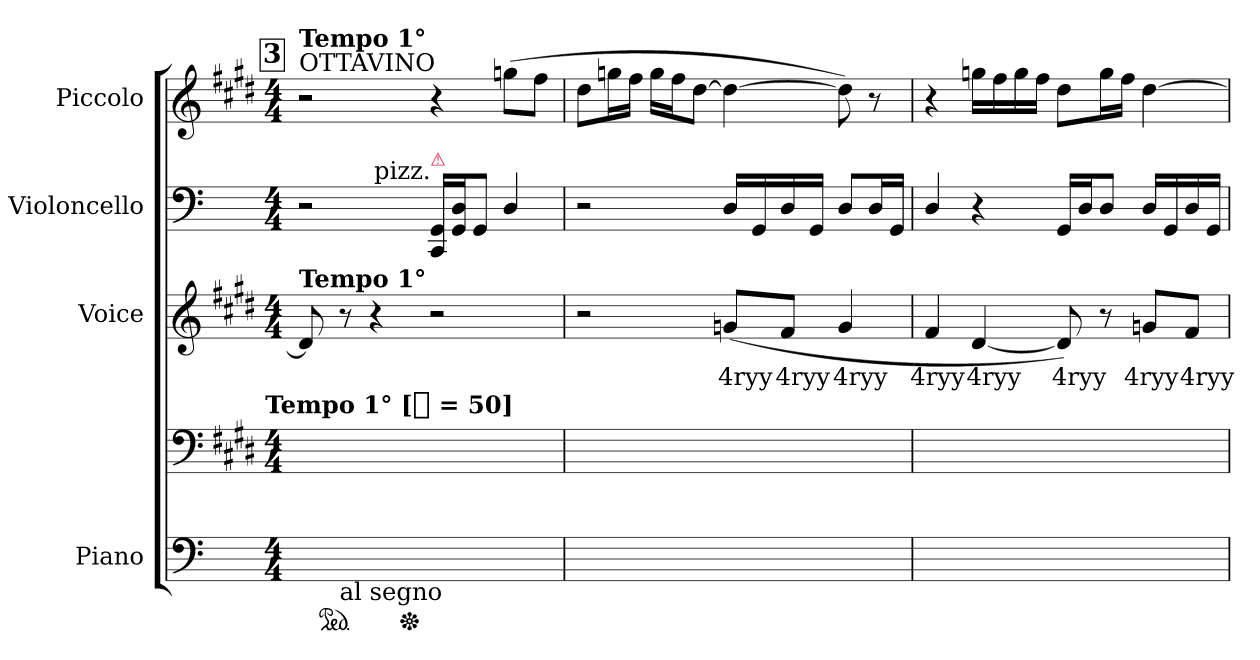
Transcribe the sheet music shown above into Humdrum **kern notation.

**kern	**kern	**kern	**text	**kern	**kern
*part4	*part4	*part3	*part3	*part2	*part1
*staff5	*staff4	*staff3	*staff3	*staff2	*staff1
*I"Piano	*	*I"Voice	*	*I"Violoncello	*I"Piccolo
*I'Pno.	*	*I'V.	*	*I'Vc.	*I'Picc.
*clefF4	*clefF4	*clefG2	*	*clefF4	*clefG2
*	*	*	*	*	*ITrd-7c-12
*k[]	*k[f#c#g#d#]	*k[f#c#g#d#]	*	*k[]	*k[f#c#g#d#]
*	*E:	*E:	*	*	*E:
*M4/4	*M4/4	*M4/4	*	*M4/4	*M4/4
*MM50	*MM50	*MM50	*	*MM50	*MM50
!!LO:REH:place=s1:t=3
=1	=1	=1	=1	=1	=1
!	!LO:TX:t=Tempo 1° [[quarter] = 50]	!	!	!	!
!	!	!	!	!	!LO:TX:a:t=OTTAVINO
!	!	!	!	!	!LO:TX:a:B:t=Tempo 1°
!	!	!LO:TX:a:B:t=Tempo 1°	!	!	!
16ryy	1ryy	8d#i]	.	2r	2r
!LO:TX:a:color=crimson:t=⚠	!	!	!	!	!
*ped	*	*	*	*	*
16ryy	.	.	.	.	.
!LO:TX:b:t=al segno	!	!	!	!	!
4ryy	.	8r	.	.	.
.	.	4r	.	.	.
*Xped	*	*	*	*	*
2ryy	.	.	.	.	.
!	!	!	!	!LO:TX:a:rj:t=pizz.	!
!	!	!	!	!LO:TX:a:color=crimson:t=⚠	!
.	.	2r	.	16CC 16GGLL	4r
.	.	.	.	16GG 16DJ	.
.	.	.	.	8GGJ	.
.	.	.	.	4D/	(8gggnL
8ryy	.	.	.	.	8fff#J
=2	=2	=2	=2	=2	=2
1ryy	1ryy	2r	.	2r	8ddd#L
.	.	.	.	.	16gggnL
.	.	.	.	.	16fff#JJ
.	.	.	.	.	16gggLL
.	.	.	.	.	16fff#J
.	.	.	.	.	[8ddd#J
.	.	(>8gn/L	4ryy	16DLL	4ddd#_
.	.	.	.	16GG	.
.	.	8f#/J	4ryy	16D	.
.	.	.	.	16GGJJ	.
.	.	4g	4ryy	8DL	8ddd#])
.	.	.	.	16DL	8r
.	.	.	.	16GGJJ	.
=3	=3	=3	=3	=3	=3
1ryy	1ryy	4f#	4ryy	4D/	4r
.	.	[4d#	4ryy	4r	16gggnLL
.	.	.	.	.	16fff#
.	.	.	.	.	16ggg
.	.	.	.	.	16fff#JJ
.	.	8d#])	4ryy	16GGLL	8ddd#L
.	.	.	.	16DJ	.
.	.	8r	.	8DJ	16gggL
.	.	.	.	.	16fff#JJ
.	.	8gn/L	4ryy	16DLL	[4ddd#
.	.	.	.	16GG	.
.	.	8f#/J	4ryy	16D	.
.	.	.	.	16GGJJ	.
=	=	=	=	=	=
*-	*-	*-	*-	*-	*-
